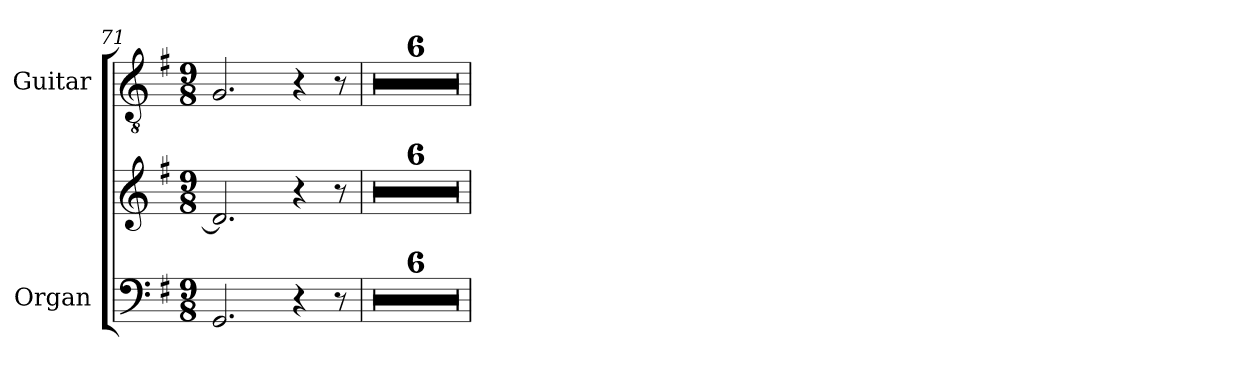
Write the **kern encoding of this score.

**kern	**kern	**kern
*part2	*part2	*part1
*staff3	*staff2	*staff1
*I"Organ	*	*I"Guitar
*I'Org.	*	*I'Guit.
*clefF4	*clefG2	*clefGv2
*k[f#]	*k[f#]	*k[f#]
*G:	*G:	*G:
*M9/8	*M9/8	*M9/8
=71	=71	=71
2.GG/	2.d/]	2.G/
4r	4r	4r
8r	8r	8r
=72	=72	=72
8%9r	8%9r	8%9r
=73	=73	=73
8%9r	8%9r	8%9r
=74	=74	=74
8%9r	8%9r	8%9r
=75	=75	=75
8%9r	8%9r	8%9r
=76	=76	=76
8%9r	8%9r	8%9r
=77	=77	=77
8%9r	8%9r	8%9r
=	=	=
*-	*-	*-
